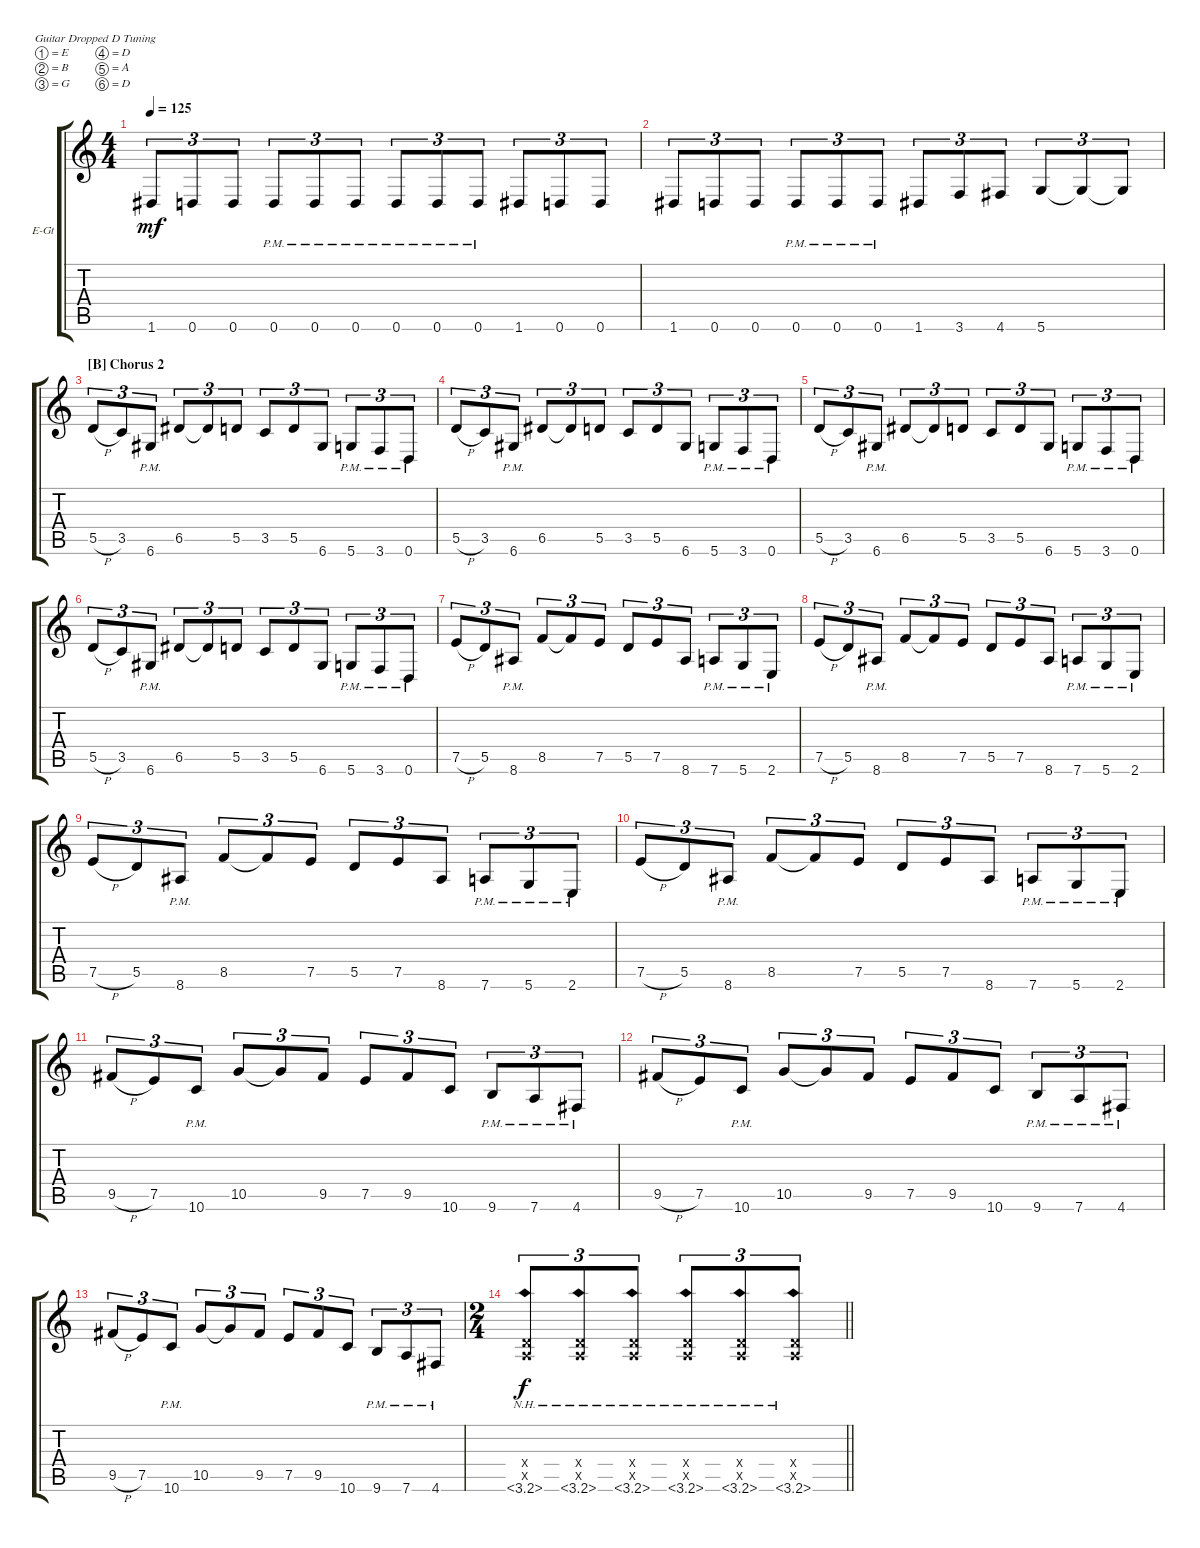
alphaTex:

\defaultSystemsLayout 4
\bracketExtendMode groupsimilarinstruments
\firstSystemTrackNameOrientation horizontal
\otherSystemsTrackNameOrientation horizontal
\track ("Rythem 1" "E-Gt") {instrument distortionguitar}
\staff {score tabs}
\tuning (E4 B3 G3 D3 A2 D2)
\ts (4 4)
\tempo 125
\clef g2
\ks c
1.6.8{tu (3 2) dy mf} 0.6.8{tu (3 2)} 0.6.8{tu (3 2)} 0.6{pm}.8{tu (3 2)} 0.6{pm}.8{tu (3 2)} 0.6{pm}.8{tu (3 2)} 0.6{pm}.8{tu (3 2)} 0.6{pm}.8{tu (3 2)} 0.6{pm}.8{tu (3 2)} 1.6.8{tu (3 2)} 0.6.8{tu (3 2)} 0.6.8{tu (3 2)} |
1.6.8{tu (3 2)} 0.6.8{tu (3 2)} 0.6.8{tu (3 2)} 0.6{pm}.8{tu (3 2)} 0.6{pm}.8{tu (3 2)} 0.6{pm}.8{tu (3 2)} 1.6.8{tu (3 2)} 3.6.8{tu (3 2)} 4.6.8{tu (3 2)} 5.6.8{tu (3 2)} 5.6{t}.8{tu (3 2)} 5.6{t}.8{tu (3 2)} |
\section ("B" "Chorus 2")
5.5{h}.8{tu (3 2)} 3.5.8{tu (3 2)} 6.6{pm}.8{tu (3 2)} 6.5.8{tu (3 2)} 6.5{t}.8{tu (3 2)} 5.5.8{tu (3 2)} 3.5.8{tu (3 2)} 5.5.8{tu (3 2)} 6.6.8{tu (3 2)} 5.6{pm}.8{tu (3 2)} 3.6{pm}.8{tu (3 2)} 0.6{pm}.8{tu (3 2)} |
5.5{h}.8{tu (3 2)} 3.5.8{tu (3 2)} 6.6{pm}.8{tu (3 2)} 6.5.8{tu (3 2)} 6.5{t}.8{tu (3 2)} 5.5.8{tu (3 2)} 3.5.8{tu (3 2)} 5.5.8{tu (3 2)} 6.6.8{tu (3 2)} 5.6{pm}.8{tu (3 2)} 3.6{pm}.8{tu (3 2)} 0.6{pm}.8{tu (3 2)} |
5.5{h}.8{tu (3 2)} 3.5.8{tu (3 2)} 6.6{pm}.8{tu (3 2)} 6.5.8{tu (3 2)} 6.5{t}.8{tu (3 2)} 5.5.8{tu (3 2)} 3.5.8{tu (3 2)} 5.5.8{tu (3 2)} 6.6.8{tu (3 2)} 5.6{pm}.8{tu (3 2)} 3.6{pm}.8{tu (3 2)} 0.6{pm}.8{tu (3 2)} |
5.5{h}.8{tu (3 2)} 3.5.8{tu (3 2)} 6.6{pm}.8{tu (3 2)} 6.5.8{tu (3 2)} 6.5{t}.8{tu (3 2)} 5.5.8{tu (3 2)} 3.5.8{tu (3 2)} 5.5.8{tu (3 2)} 6.6.8{tu (3 2)} 5.6{pm}.8{tu (3 2)} 3.6{pm}.8{tu (3 2)} 0.6{pm}.8{tu (3 2)} |
7.5{h}.8{tu (3 2)} 5.5.8{tu (3 2)} 8.6{pm}.8{tu (3 2)} 8.5.8{tu (3 2)} 8.5{t}.8{tu (3 2)} 7.5.8{tu (3 2)} 5.5.8{tu (3 2)} 7.5.8{tu (3 2)} 8.6.8{tu (3 2)} 7.6{pm}.8{tu (3 2)} 5.6{pm}.8{tu (3 2)} 2.6{pm}.8{tu (3 2)} |
7.5{h}.8{tu (3 2)} 5.5.8{tu (3 2)} 8.6{pm}.8{tu (3 2)} 8.5.8{tu (3 2)} 8.5{t}.8{tu (3 2)} 7.5.8{tu (3 2)} 5.5.8{tu (3 2)} 7.5.8{tu (3 2)} 8.6.8{tu (3 2)} 7.6{pm}.8{tu (3 2)} 5.6{pm}.8{tu (3 2)} 2.6{pm}.8{tu (3 2)} |
7.5{h}.8{tu (3 2)} 5.5.8{tu (3 2)} 8.6{pm}.8{tu (3 2)} 8.5.8{tu (3 2)} 8.5{t}.8{tu (3 2)} 7.5.8{tu (3 2)} 5.5.8{tu (3 2)} 7.5.8{tu (3 2)} 8.6.8{tu (3 2)} 7.6{pm}.8{tu (3 2)} 5.6{pm}.8{tu (3 2)} 2.6{pm}.8{tu (3 2)} |
7.5{h}.8{tu (3 2)} 5.5.8{tu (3 2)} 8.6{pm}.8{tu (3 2)} 8.5.8{tu (3 2)} 8.5{t}.8{tu (3 2)} 7.5.8{tu (3 2)} 5.5.8{tu (3 2)} 7.5.8{tu (3 2)} 8.6.8{tu (3 2)} 7.6{pm}.8{tu (3 2)} 5.6{pm}.8{tu (3 2)} 2.6{pm}.8{tu (3 2)} |
9.5{h}.8{tu (3 2)} 7.5.8{tu (3 2)} 10.6{pm}.8{tu (3 2)} 10.5.8{tu (3 2)} 10.5{t}.8{tu (3 2)} 9.5.8{tu (3 2)} 7.5.8{tu (3 2)} 9.5.8{tu (3 2)} 10.6.8{tu (3 2)} 9.6{pm}.8{tu (3 2)} 7.6{pm}.8{tu (3 2)} 4.6{pm}.8{tu (3 2)} |
9.5{h}.8{tu (3 2)} 7.5.8{tu (3 2)} 10.6{pm}.8{tu (3 2)} 10.5.8{tu (3 2)} 10.5{t}.8{tu (3 2)} 9.5.8{tu (3 2)} 7.5.8{tu (3 2)} 9.5.8{tu (3 2)} 10.6.8{tu (3 2)} 9.6{pm}.8{tu (3 2)} 7.6{pm}.8{tu (3 2)} 4.6{pm}.8{tu (3 2)} |
9.5{h}.8{tu (3 2)} 7.5.8{tu (3 2)} 10.6{pm}.8{tu (3 2)} 10.5.8{tu (3 2)} 10.5{t}.8{tu (3 2)} 9.5.8{tu (3 2)} 7.5.8{tu (3 2)} 9.5.8{tu (3 2)} 10.6.8{tu (3 2)} 9.6{pm}.8{tu (3 2)} 7.6{pm}.8{tu (3 2)} 4.6{pm}.8{tu (3 2)} |
\ts (2 4)
\barLineRight lightlight
(0.4{x} 0.5{x} 3.6{nh}).8{tu (3 2) dy f} (0.4{x} 0.5{x} 3.6{nh}).8{tu (3 2)} (0.4{x} 0.5{x} 3.6{nh}).8{tu (3 2)} (0.4{x} 0.5{x} 3.6{nh}).8{tu (3 2)} (0.4{x} 0.5{x} 3.6{nh}).8{tu (3 2)} (0.4{x} 0.5{x} 3.6{nh}).8{tu (3 2)}
